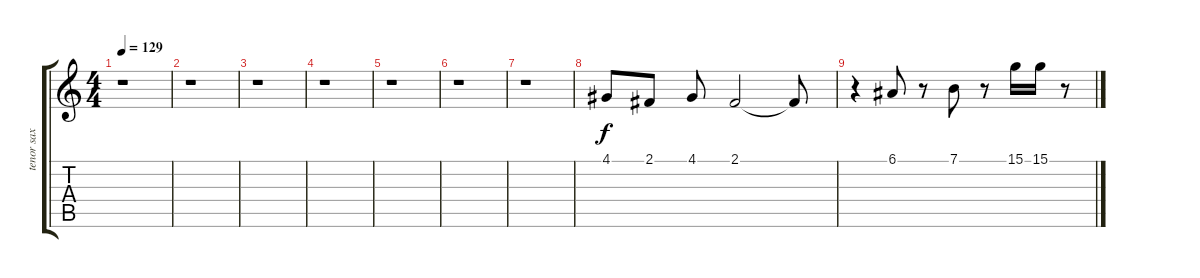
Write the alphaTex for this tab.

\track ("tenor sax" "tenor sax") {instrument tenorsax}
\staff {score tabs}
\tuning (E4 B3 G3 D3 A2 E2) {hide}
\ts (4 4)
\tempo 129
\clef g2
\ks c
r.1{dy f} |
r.1 |
r.1 |
r.1 |
r.1 |
r.1 |
r.1 |
4.1.8 2.1.8 4.1.8 2.1.2 2.1{t}.8 |
r.4 6.1.8 r.8 7.1.8 r.8 15.1.16 15.1.16 r.8
